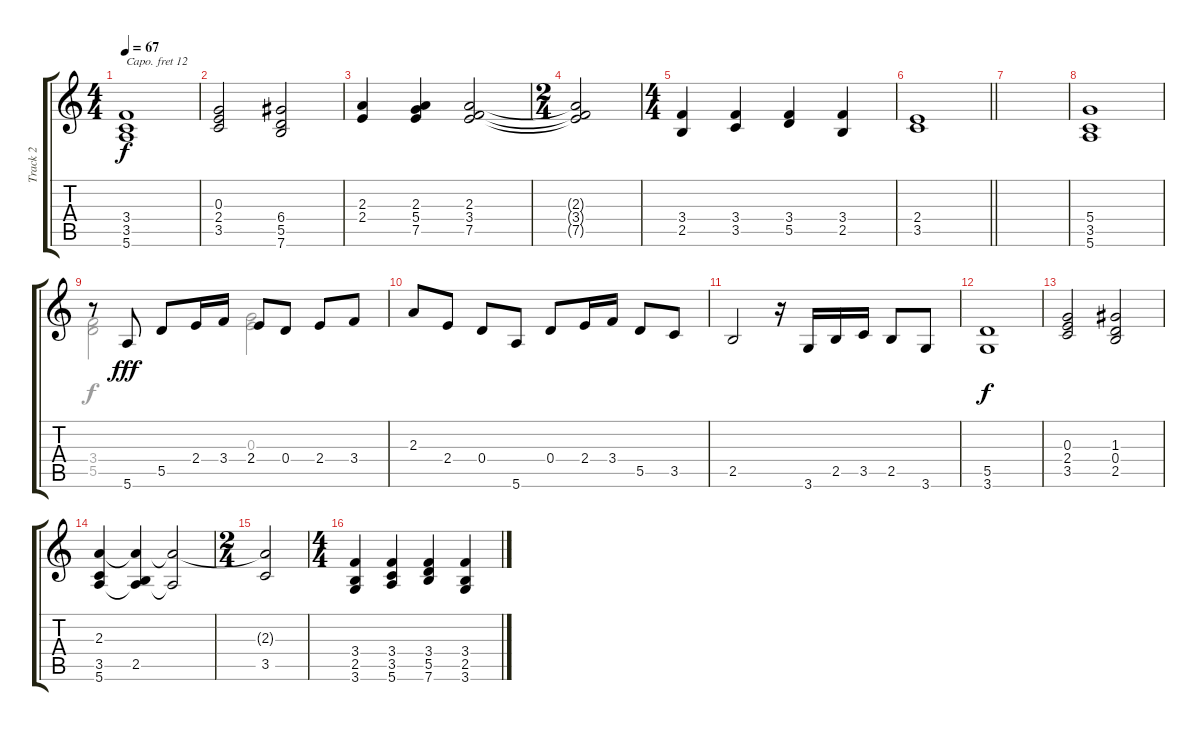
\track ("Track 2" "Track 2") {instrument stringensemble1}
\staff {score tabs}
\capo 12
\tuning (E4 B3 G3 D3 A2 E2) {hide}
\voice
\ts (4 4)
\tempo 67
\clef g2
\ks c
(3.4 3.5 5.6).1{dy f} |
(0.3 2.4 3.5).2 (6.4 5.5 7.6).2 |
(2.3 2.4).4 (2.3 5.4 7.5).4 (2.3 3.4 7.5).2 |
\ts (2 4)
(2.3{t} 3.4{t} 7.5{t}).2 |
\ts (4 4)
(3.4 2.5).4 (3.4 3.5).4 (3.4 5.5).4 (3.4 2.5).4 |
\barLineRight lightlight
(2.4 3.5).1 |
|
(5.4 3.5 5.6).1 |
r.8 5.6.8{dy fff} 5.5.8 2.4.16 3.4.16 2.4.8 0.4.8 2.4.8 3.4.8 |
2.3.8 2.4.8 0.4.8 5.6.8 0.4.8 2.4.16 3.4.16 5.5.8 3.5.8 |
2.5.2 r.16 3.6.16 2.5.16 3.5.16 2.5.8 3.6.8 |
(5.5 3.6).1{dy f} |
(0.3 2.4 3.5).2 (1.3 0.4 2.5).2 |
(2.3 3.5 5.6).4 (2.3{t} 2.5 5.6{t}).4 (2.3{t} 5.6{t}).2 |
\ts (2 4)
(2.3{t} 3.5).2 |
\ts (4 4)
(3.4 2.5 3.6).4 (3.4 3.5 5.6).4 (3.4 5.5 7.6).4 (3.4 2.5 3.6).4
\voice
\clef g2
\ottava regular
\simile none
\ks c
|
|
|
|
|
\barLineRight lightlight
|
|
|
(3.4 5.5).2 (0.3 2.4).2 |
|
|
|
|
|
|
